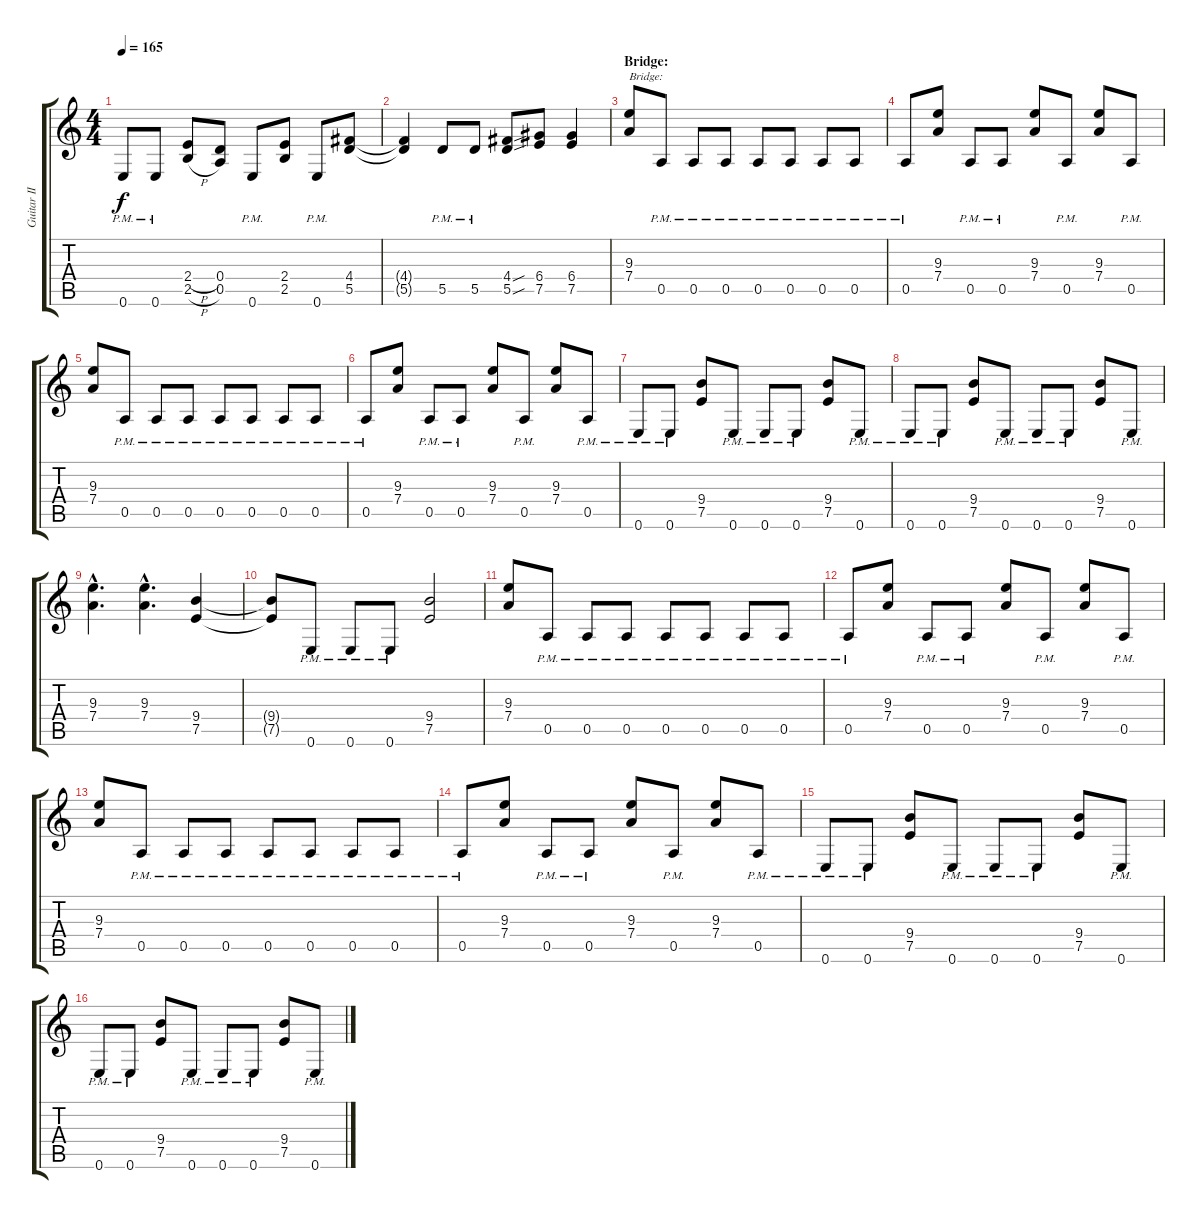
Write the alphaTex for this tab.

\track ("Guitar II" "Guitar II") {instrument distortionguitar}
\staff {score tabs}
\tuning (E4 B3 G3 D3 A2 E2) {hide}
\ts (4 4)
\tempo 165
\clef g2
\ks c
0.6{pm}.8{dy f} 0.6{pm}.8 (2.4{h} 2.5{h}).8 (0.4 0.5).8 0.6{pm}.8 (2.4 2.5).8 0.6{pm}.8 (4.4 5.5).8 |
(4.4{t} 5.5{t}).4 5.5{pm}.8 5.5{pm}.8 (4.4{sou} 5.5{sou}).8 (6.4 7.5).8 (6.4 7.5).4 |
\section ("" "Bridge:")
(9.3 7.4).8{txt "Bridge:"} 0.5{pm}.8 0.5{pm}.8 0.5{pm}.8 0.5{pm}.8 0.5{pm}.8 0.5{pm}.8 0.5{pm}.8 |
0.5{pm}.8 (9.3 7.4).8 0.5{pm}.8 0.5{pm}.8 (9.3 7.4).8 0.5{pm}.8 (9.3 7.4).8 0.5{pm}.8 |
(9.3 7.4).8 0.5{pm}.8 0.5{pm}.8 0.5{pm}.8 0.5{pm}.8 0.5{pm}.8 0.5{pm}.8 0.5{pm}.8 |
0.5{pm}.8 (9.3 7.4).8 0.5{pm}.8 0.5{pm}.8 (9.3 7.4).8 0.5{pm}.8 (9.3 7.4).8 0.5{pm}.8 |
0.6{pm}.8 0.6{pm}.8 (9.4 7.5).8 0.6{pm}.8 0.6{pm}.8 0.6{pm}.8 (9.4 7.5).8 0.6{pm}.8 |
0.6{pm}.8 0.6{pm}.8 (9.4 7.5).8 0.6{pm}.8 0.6{pm}.8 0.6{pm}.8 (9.4 7.5).8 0.6{pm}.8 |
(9.3{hac} 7.4{hac}).4{d} (9.3{hac} 7.4{hac}).4{d} (9.4 7.5).4 |
(9.4{t} 7.5{t}).8 0.6{pm}.8 0.6{pm}.8 0.6{pm}.8 (9.4 7.5).2 |
(9.3 7.4).8 0.5{pm}.8 0.5{pm}.8 0.5{pm}.8 0.5{pm}.8 0.5{pm}.8 0.5{pm}.8 0.5{pm}.8 |
0.5{pm}.8 (9.3 7.4).8 0.5{pm}.8 0.5{pm}.8 (9.3 7.4).8 0.5{pm}.8 (9.3 7.4).8 0.5{pm}.8 |
(9.3 7.4).8 0.5{pm}.8 0.5{pm}.8 0.5{pm}.8 0.5{pm}.8 0.5{pm}.8 0.5{pm}.8 0.5{pm}.8 |
0.5{pm}.8 (9.3 7.4).8 0.5{pm}.8 0.5{pm}.8 (9.3 7.4).8 0.5{pm}.8 (9.3 7.4).8 0.5{pm}.8 |
0.6{pm}.8 0.6{pm}.8 (9.4 7.5).8 0.6{pm}.8 0.6{pm}.8 0.6{pm}.8 (9.4 7.5).8 0.6{pm}.8 |
0.6{pm}.8 0.6{pm}.8 (9.4 7.5).8 0.6{pm}.8 0.6{pm}.8 0.6{pm}.8 (9.4 7.5).8 0.6{pm}.8
